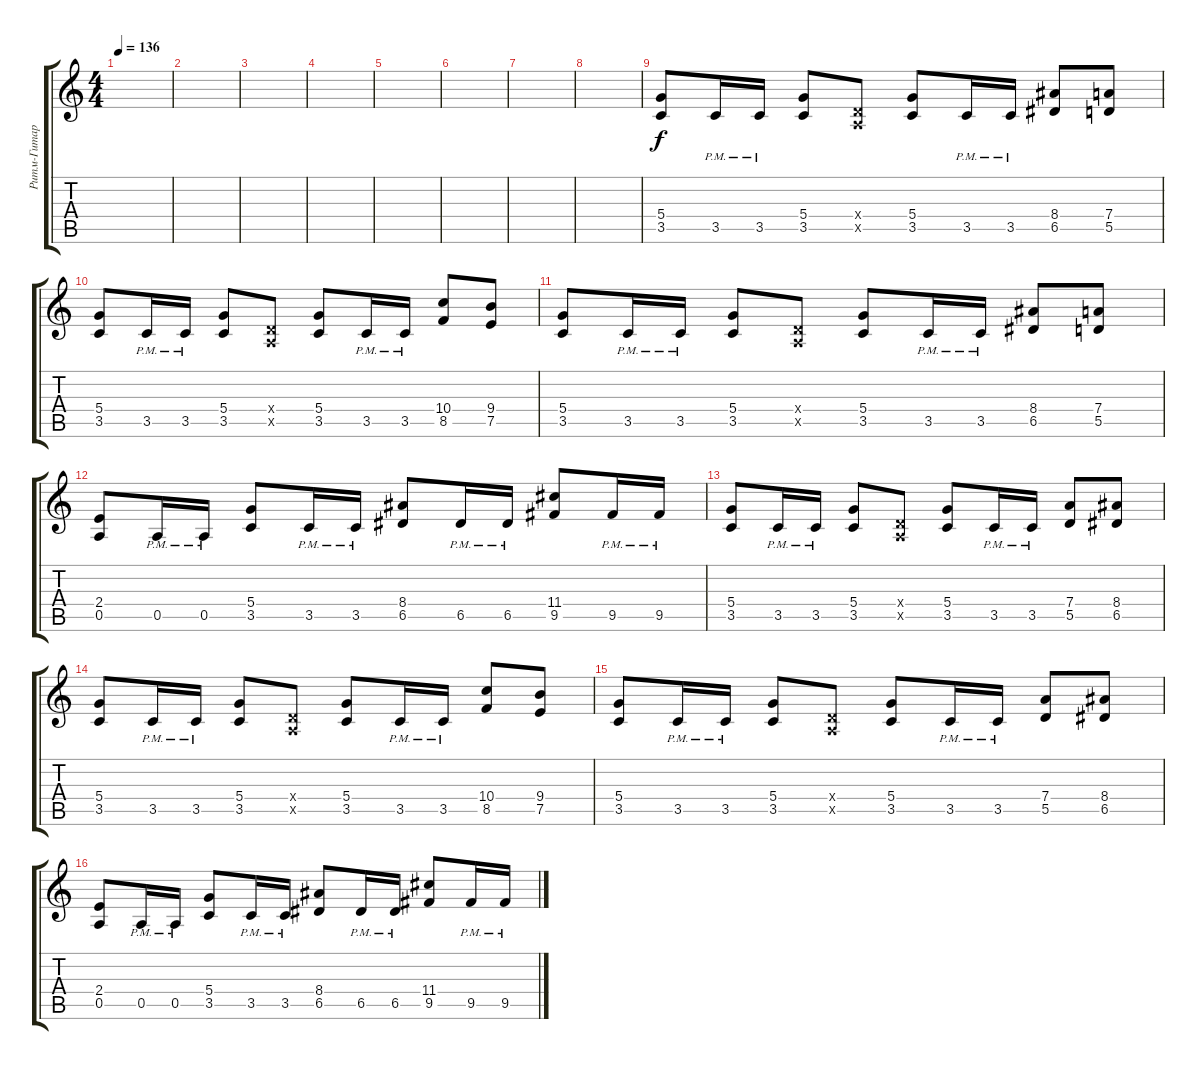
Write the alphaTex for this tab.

\track ("Ритм-Гитара" "Ритм-Гитар") {instrument distortionguitar}
\staff {score tabs}
\tuning (E4 B3 G3 D3 A2 E2) {hide}
\ts (4 4)
\tempo 136
\clef g2
\ks c
|
|
|
|
|
|
|
|
(5.4 3.5).8 3.5{pm}.16 3.5{pm}.16 (5.4 3.5).8 (0.4{x} 0.5{x}).8 (5.4 3.5).8 3.5{pm}.16 3.5{pm}.16 (8.4 6.5).8 (7.4 5.5).8 |
(5.4 3.5).8 3.5{pm}.16 3.5{pm}.16 (5.4 3.5).8 (0.4{x} 0.5{x}).8 (5.4 3.5).8 3.5{pm}.16 3.5{pm}.16 (10.4 8.5).8 (9.4 7.5).8 |
(5.4 3.5).8 3.5{pm}.16 3.5{pm}.16 (5.4 3.5).8 (0.4{x} 0.5{x}).8 (5.4 3.5).8 3.5{pm}.16 3.5{pm}.16 (8.4 6.5).8 (7.4 5.5).8 |
(2.4 0.5).8 0.5{pm}.16 0.5{pm}.16 (5.4 3.5).8 3.5{pm}.16 3.5{pm}.16 (8.4 6.5).8 6.5{pm}.16 6.5{pm}.16 (11.4 9.5).8 9.5{pm}.16 9.5{pm}.16 |
(5.4 3.5).8 3.5{pm}.16 3.5{pm}.16 (5.4 3.5).8 (0.4{x} 0.5{x}).8 (5.4 3.5).8 3.5{pm}.16 3.5{pm}.16 (7.4 5.5).8 (8.4 6.5).8 |
(5.4 3.5).8 3.5{pm}.16 3.5{pm}.16 (5.4 3.5).8 (0.4{x} 0.5{x}).8 (5.4 3.5).8 3.5{pm}.16 3.5{pm}.16 (10.4 8.5).8 (9.4 7.5).8 |
(5.4 3.5).8 3.5{pm}.16 3.5{pm}.16 (5.4 3.5).8 (0.4{x} 0.5{x}).8 (5.4 3.5).8 3.5{pm}.16 3.5{pm}.16 (7.4 5.5).8 (8.4 6.5).8 |
(2.4 0.5).8 0.5{pm}.16 0.5{pm}.16 (5.4 3.5).8 3.5{pm}.16 3.5{pm}.16 (8.4 6.5).8 6.5{pm}.16 6.5{pm}.16 (11.4 9.5).8 9.5{pm}.16 9.5{pm}.16
